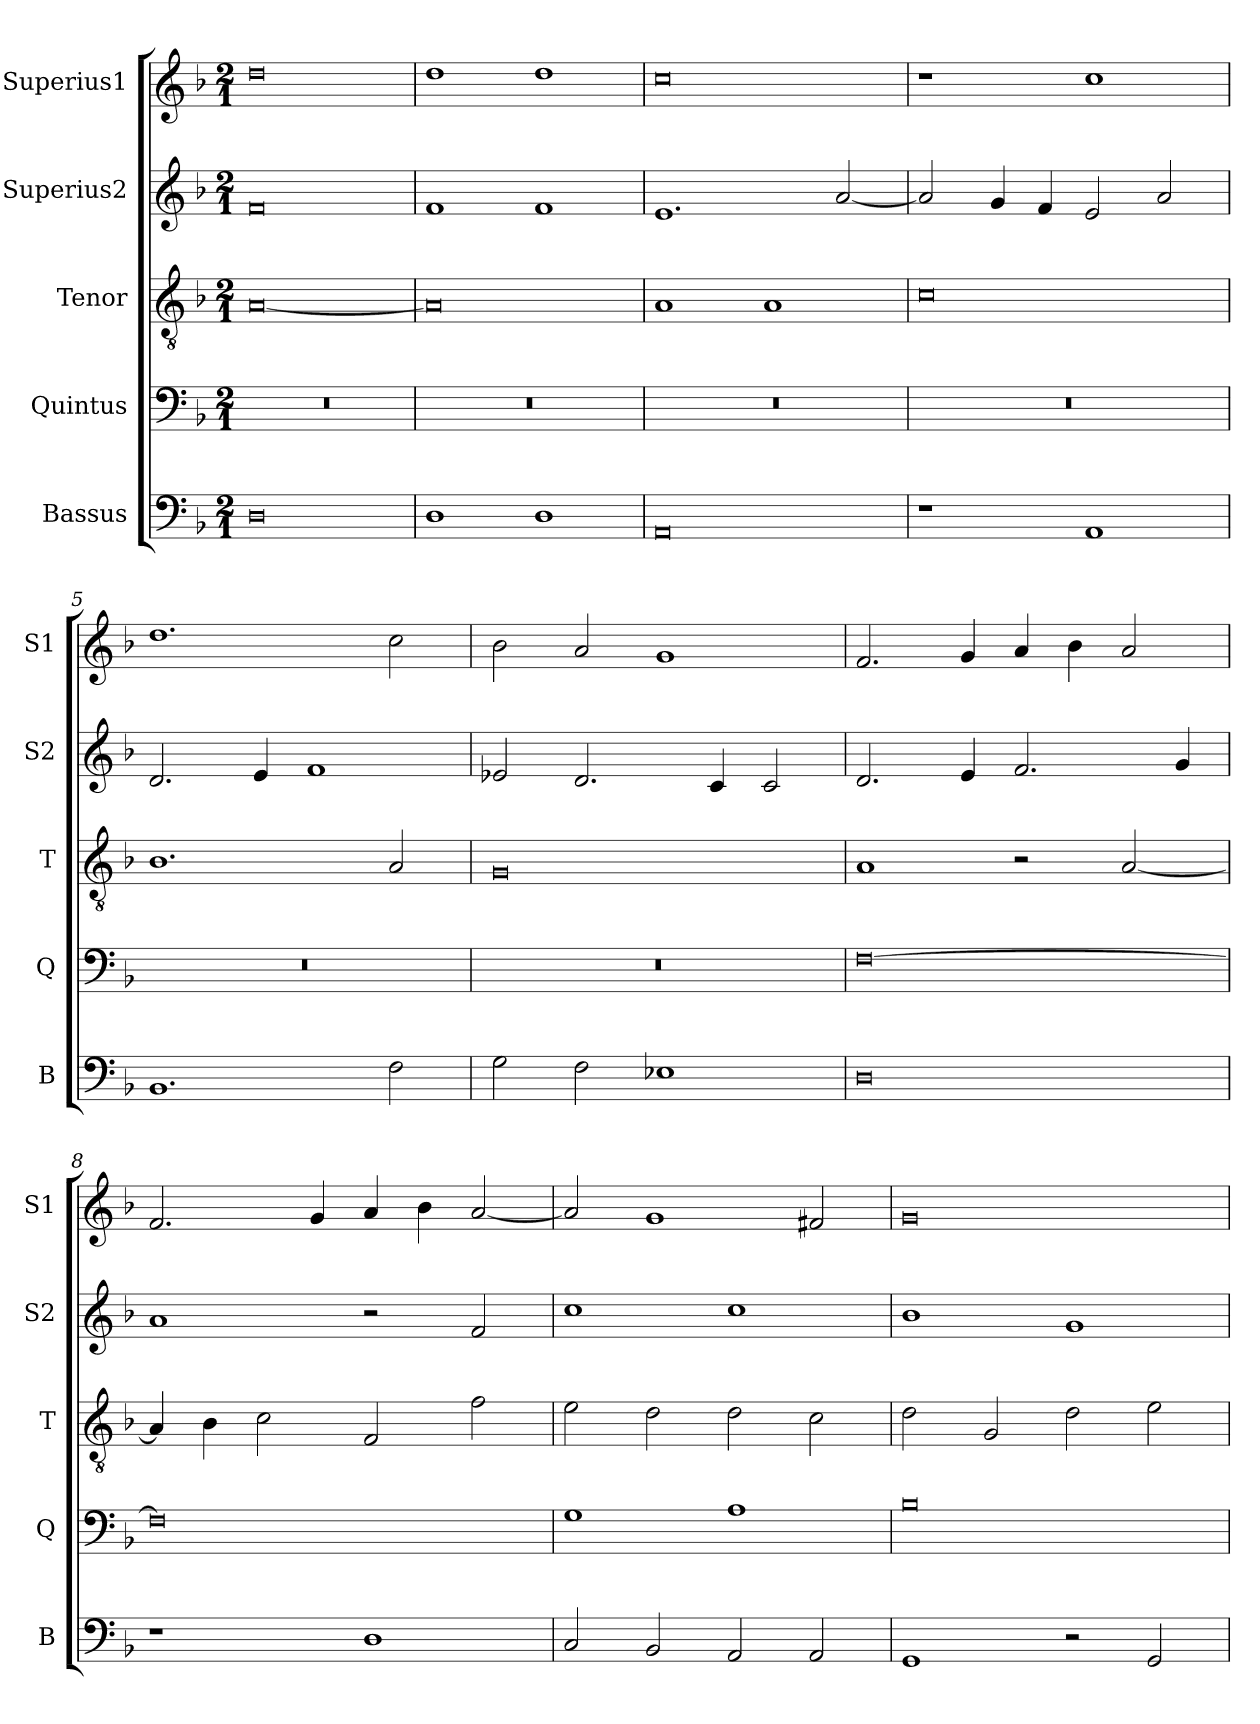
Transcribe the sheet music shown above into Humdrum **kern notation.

**kern	**kern	**kern	**kern	**kern
*part5	*part4	*part3	*part2	*part1
*staff5	*staff4	*staff3	*staff2	*staff1
*I"Bassus	*I"Quintus	*I"Tenor	*I"Superius2	*I"Superius1
*I'B	*I'Q	*I'T	*I'S2	*I'S1
*clefF4	*clefF4	*clefGv2	*clefG2	*clefG2
*k[b-]	*k[b-]	*k[b-]	*k[b-]	*k[b-]
*M2/1	*M2/1	*M2/1	*M2/1	*M2/1
=1	=1	=1	=1	=1
0D	0r	[0A	0f	0dd
=2	=2	=2	=2	=2
1D	0r	0A]	1f	1dd
1D	.	.	1f	1dd
=3	=3	=3	=3	=3
0AA	0r	1A	1.e	0cc
.	.	1A	.	.
.	.	.	[2a/	.
=4	=4	=4	=4	=4
1r	0r	0c	2a/]	1r
.	.	.	4g/	.
.	.	.	4f/	.
1AA	.	.	2e/	1cc
.	.	.	2a/	.
=5	=5	=5	=5	=5
1.BB-	0r	1.B-	2.d/	1.dd
.	.	.	4e/	.
.	.	.	1f	.
2F\	.	2A/	.	2cc\
=6	=6	=6	=6	=6
2G\	0r	0G	2e-X/	2b-\
2F\	.	.	2.d/	2a/
1E-X	.	.	.	1g
.	.	.	4c/	.
.	.	.	2c/	.
=7	=7	=7	=7	=7
0D	[0F	1A	2.d/	2.f/
.	.	.	4e/	4g/
.	.	2r	2.f/	4a/
.	.	.	.	4b-\
.	.	[2A/	.	2a/
.	.	.	4g/	.
=8	=8	=8	=8	=8
1r	0F]	4A/]	1a	2.f/
.	.	4B-\	.	.
.	.	2c\	.	.
.	.	.	.	4g/
1D	.	2F/	2r	4a/
.	.	.	.	4b-\
.	.	2f\	2f/	[2a/
=9	=9	=9	=9	=9
2C/	1G	2e\	1cc	2a/]
2BB-/	.	2d\	.	1g
2AA/	1A	2d\	1cc	.
2AA/	.	2c\	.	2f#X/
=10	=10	=10	=10	=10
1GG	0B-	2d\	1b-	0g
.	.	2G/	.	.
2r	.	2d\	1g	.
2GG/	.	2e\	.	.
=	=	=	=	=
*-	*-	*-	*-	*-
